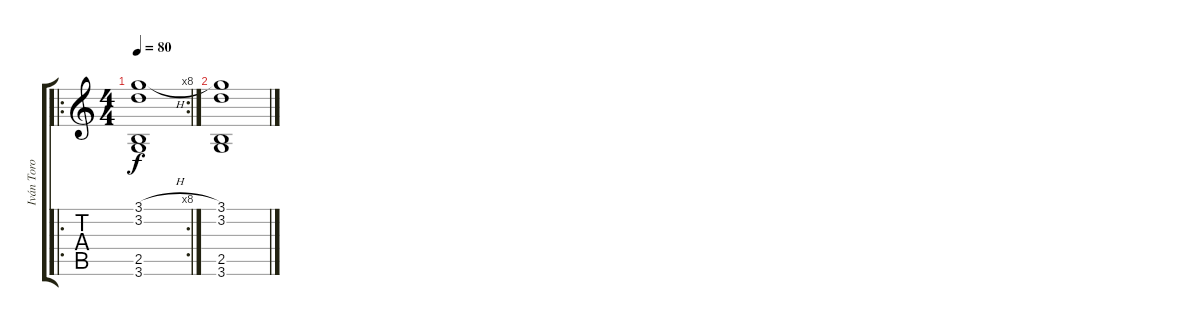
\track ("Iván Toro" "Iván Toro") {instrument overdrivenguitar}
\staff {score tabs}
\tuning (E4 B3 G3 D3 A2 E2) {hide}
\ro
\rc 8
\ts (4 4)
\tempo 80
\clef g2
\ks c
(3.1{h} 3.2 2.5 3.6).1{dy f} |
(3.1 3.2 2.5 3.6).1
